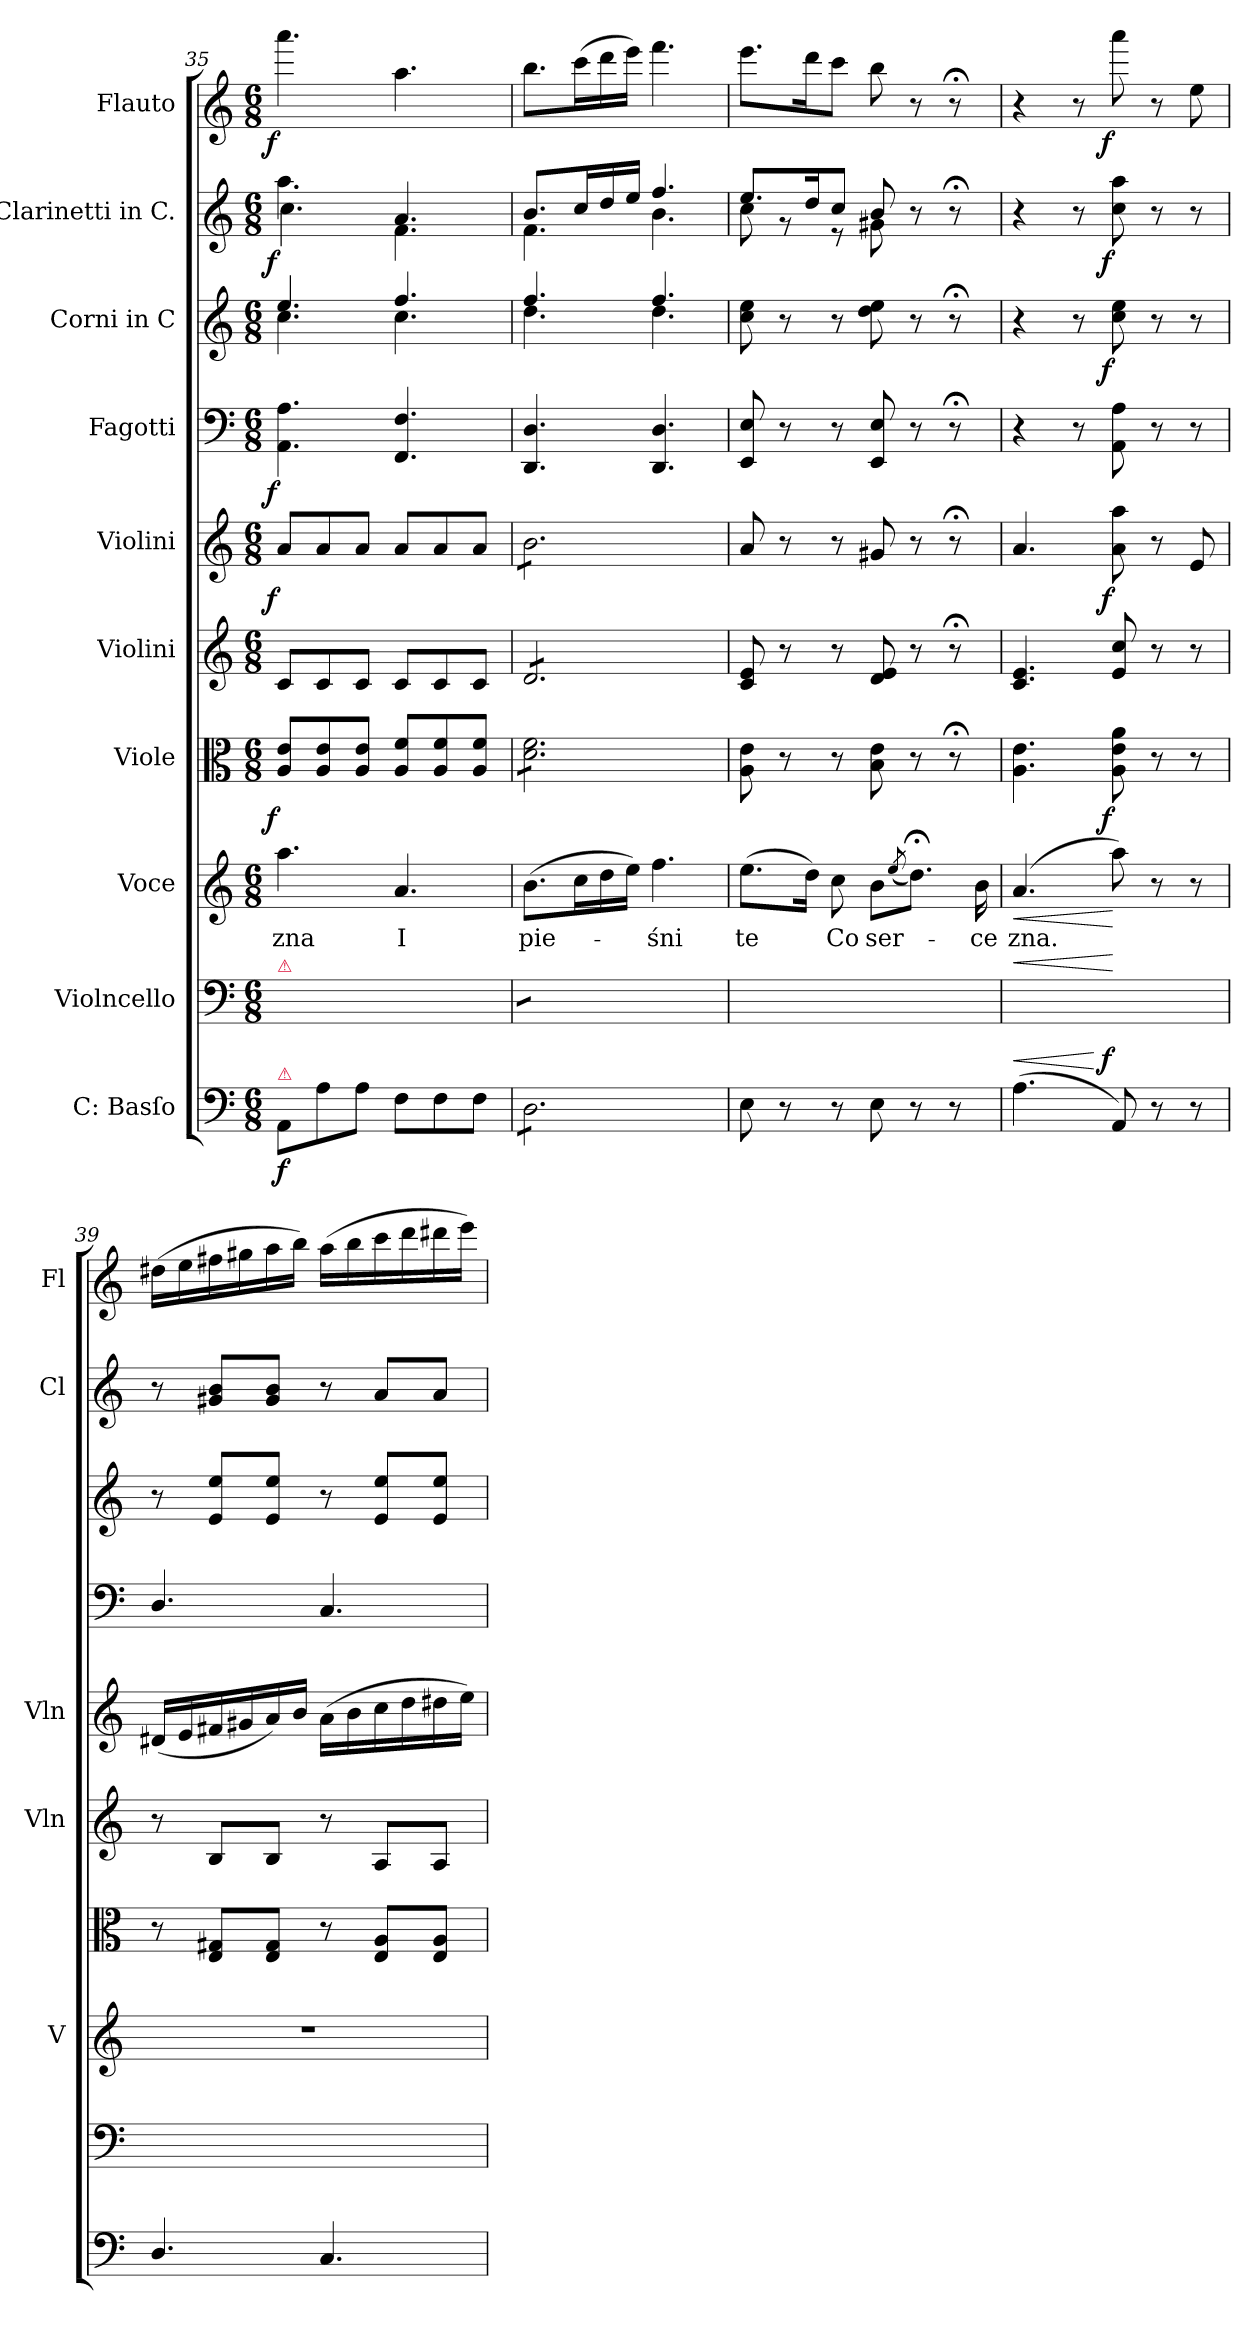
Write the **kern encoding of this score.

**kern	**dynam	**kern	**dynam	**kern	**text	**dynam	**kern	**dynam	**kern	**kern	**dynam	**kern	**dynam	**kern	**dynam	**kern	**dynam	**kern	**dynam
*part10	*part10	*part9	*part9	*part8	*part8	*part8	*part7	*part7	*part6	*part5	*part5	*part4	*part4	*part3	*part3	*part2	*part2	*part1	*part1
*staff10	*staff10	*staff9	*staff9	*staff8	*staff8	*staff8	*staff7	*staff7	*staff6	*staff5	*staff5	*staff4	*staff4	*staff3	*staff3	*staff2	*staff2	*staff1	*staff1
*I"C: Basſo	*	*I"Violncello	*	*I"Voce	*	*	*I"Viole	*	*I"Violini	*I"Violini	*	*I"Fagotti	*	*I"Corni in C	*	*I"Clarinetti in C.	*	*I"Flauto	*
*	*	*	*	*I'V	*	*	*	*	*I'Vln	*I'Vln	*	*	*	*	*	*I'Cl	*	*I'Fl	*
*clefF4	*	*clefF4	*	*clefG2	*	*	*clefC3	*	*clefG2	*clefG2	*	*clefF4	*	*clefG2	*	*clefG2	*	*clefG2	*
*k[]	*	*k[]	*	*k[]	*	*	*k[]	*	*k[]	*k[]	*	*k[]	*	*k[]	*	*k[]	*	*k[]	*
*M6/8	*	*M6/8	*	*M6/8	*	*	*M6/8	*	*M6/8	*M6/8	*	*M6/8	*	*M6/8	*	*M6/8	*	*M6/8	*
=35	=35	=35	=35	=35	=35	=35	=35	=35	=35	=35	=35	=35	=35	=35	=35	=35	=35	=35	=35
*	*	*	*	*	*	*	*	*	*	*	*	*	*	*^	*	*^	*	*	*
!	!	!LO:TX:a:color=crimson:t=⚠	!	!	!	!	!	!	!	!	!	!	!	!	!	!	!	!	!	!	!
!LO:TX:a:color=crimson:t=⚠	!	!	!	!	!	!	!	!	!	!	!	!	!	!	!	!	!	!	!	!	!
!	!	!	!	!	!	!	!	!LO:DY:rj	!	!	!LO:DY:rj	!	!LO:DY:rj	!	!	!	!	!	!LO:DY:rj	!	!LO:DY:rj
8AA/L	f	8AA/Lyy	.	4.aa\	-zna	.	8A/ 8e/L	f	8c/L	8a/L	f	4.AA\ 4.A\	f	4.ee/	4.cc\	.	4.aa\	4.cc\	f	4.aaa\	f
8A\	.	8A\yy	.	.	.	.	8A/ 8e/	.	8c/	8a/	.	.	.	.	.	.	.	.	.	.	.
8A\J	.	8A\Jyy	.	.	.	.	8A/ 8e/J	.	8c/J	8a/J	.	.	.	.	.	.	.	.	.	.	.
8F\L	.	8F\Lyy	.	4.a/	I	.	8A/ 8f/L	.	8c/L	8a/L	.	4.FF/ 4.F/	.	4.ff/	4.cc\	.	4.a/	4.f\	.	4.aa\	.
8F\	.	8F\yy	.	.	.	.	8A/ 8f/	.	8c/	8a/	.	.	.	.	.	.	.	.	.	.	.
8F\J	.	8F\Jyy	.	.	.	.	8A/ 8f/J	.	8c/J	8a/J	.	.	.	.	.	.	.	.	.	.	.
=36	=36	=36	=36	=36	=36	=36	=36	=36	=36	=36	=36	=36	=36	=36	=36	=36	=36	=36	=36	=36	=36
*tremolo	*	*	*	*	*	*	*	*	*	*	*	*	*	*	*	*	*	*	*	*	*
*	*	*tremolo	*	*	*	*	*	*	*	*	*	*	*	*	*	*	*	*	*	*	*
*	*	*	*	*	*	*	*tremolo	*	*	*	*	*	*	*	*	*	*	*	*	*	*
*	*	*	*	*	*	*	*	*	*tremolo	*	*	*	*	*	*	*	*	*	*	*	*
*	*	*	*	*	*	*	*	*	*	*tremolo	*	*	*	*	*	*	*	*	*	*	*
8D\L	.	8D\yyL	.	(8.b\L	pie-	.	8d\ 8f\L	.	8d/L	8b\L	.	4.DD/ 4.D/	.	4.ff/	4.dd\	.	8.b/L	4.f\	.	8.bb\L	.
8D\	.	8D\yy	.	.	.	.	8d\ 8f\	.	8d/	8b\	.	.	.	.	.	.	.	.	.	.	.
.	.	.	.	16cc\L	.	.	.	.	.	.	.	.	.	.	.	.	16cc/L	.	.	(16ccc\L	.
8D\	.	8D\yy	.	16dd\	.	.	8d\ 8f\	.	8d/	8b\	.	.	.	.	.	.	16dd/	.	.	16ddd\	.
.	.	.	.	16ee\JJ)	.	.	.	.	.	.	.	.	.	.	.	.	16ee/JJ	.	.	16eee\JJ)	.
8D\	.	8D\yy	.	4.ff\	-śni	.	8d\ 8f\	.	8d/	8b\	.	4.DD/ 4.D/	.	4.ff/	4.dd\	.	4.ff/	4.b\	.	4.fff\	.
8D\	.	8D\yy	.	.	.	.	8d\ 8f\	.	8d/	8b\	.	.	.	.	.	.	.	.	.	.	.
8D\J	.	8D\yyJ	.	.	.	.	8d\ 8f\J	.	8d/J	8b\J	.	.	.	.	.	.	.	.	.	.	.
*	*	*	*	*	*	*	*	*	*	*Xtremolo	*	*	*	*	*	*	*	*	*	*	*
*	*	*	*	*	*	*	*	*	*Xtremolo	*	*	*	*	*	*	*	*	*	*	*	*
*	*	*	*	*	*	*	*Xtremolo	*	*	*	*	*	*	*	*	*	*	*	*	*	*
*	*	*Xtremolo	*	*	*	*	*	*	*	*	*	*	*	*	*	*	*	*	*	*	*
*Xtremolo	*	*	*	*	*	*	*	*	*	*	*	*	*	*	*	*	*	*	*	*	*
*	*	*	*	*	*	*	*	*	*	*	*	*	*	*v	*v	*	*	*	*	*	*
=37	=37	=37	=37	=37	=37	=37	=37	=37	=37	=37	=37	=37	=37	=37	=37	=37	=37	=37	=37	=37
8E\	.	8E\yy	.	(8.ee\L	te	.	8A\ 8e\	.	8c/ 8e/	8a/	.	8EE/ 8E/	.	8cc\ 8ee\	.	8.ee/L	8cc\	.	8.eee\L	.
8r	.	8ryy	.	.	.	.	8r	.	8r	8r	.	8r	.	8r	.	.	8r	.	.	.
.	.	.	.	16dd\Jk)	.	.	.	.	.	.	.	.	.	.	.	16dd/K	.	.	16ddd\K	.
8r	.	8ryy	.	8cc\	Co	.	8r	.	8r	8r	.	8r	.	8r	.	8cc/J	8r	.	8ccc\J	.
8E\	.	8E\yy	.	8b\L	ser-	.	8B\ 8e\	.	8d/ 8e/	8g#X/	.	8EE/ 8E/	.	8dd\ 8ee\	.	8b/	8g#X\	.	8bb\	.
.	.	.	.	(8qee/	.	.	.	.	.	.	.	.	.	.	.	.	.	.	.	.
8r	.	8ryy	.	8.dd;<\J)	.	.	8r	.	8r	8r	.	8r	.	8r	.	8r	8ryy	.	8r	.
8r	.	8ryy	.	.	.	.	8r;<	.	8r;<	8r;<	.	8r;<	.	8r;<	.	8r;<	8ryy	.	8r;<	.
.	.	.	.	16b\	-ce	.	.	.	.	.	.	.	.	.	.	.	.	.	.	.
*	*	*	*	*	*	*	*	*	*	*	*	*	*	*	*	*v	*v	*	*	*
=38	=38	=38	=38	=38	=38	=38	=38	=38	=38	=38	=38	=38	=38	=38	=38	=38	=38	=38	=38
!	!LO:HP:a	!	!LO:HP:a	!	!	!LO:HP:b	!	!	!	!	!	!	!	!	!	!	!	!	!
(4.A\	<	(4.A\yy	<	(4.a/	zna.	<	4.A\ 4.e\	.	4.c/ 4.e/	4.a/	.	4r	.	4r	.	4r	.	4r	.
.	.	.	.	.	.	.	.	.	.	.	.	8r	.	8r	.	8r	.	8r	.
!	!LO:DY:n=1:a:rj	!	!	!	!	!	!	!LO:DY:rj	!	!	!LO:DY:rj	!	!	!	!LO:DY:rj	!	!LO:DY:rj	!	!LO:DY:rj
8AA/)	[ f	8AA/yy)	[	8aa\)	.	[	8A\ 8e\ 8a\	f	8e/ 8cc/	8a\ 8aa\	f	8AA\ 8A\	.	8cc\ 8ee\	f	8cc\ 8aa\	f	8aaa\	f
8r	.	8ryy	.	8r	.	.	8r	.	8r	8r	.	8r	.	8r	.	8r	.	8r	.
8r	.	8ryy	.	8r	.	.	8r	.	8r	8e/	.	8r	.	8r	.	8r	.	8ee\	.
=39	=39	=39	=39	=39	=39	=39	=39	=39	=39	=39	=39	=39	=39	=39	=39	=39	=39	=39	=39
4.D/	.	4.D/yy	.	2.r	.	.	8r	.	8r	(16d#X/LL	.	4.D/	.	8r	.	8r	.	(16dd#X\LL	.
.	.	.	.	.	.	.	.	.	.	16e/	.	.	.	.	.	.	.	16ee\	.
.	.	.	.	.	.	.	8E/ 8G#X/L	.	8B/L	16f#X/	.	.	.	8e/ 8ee/L	.	8g#X/ 8b/L	.	16ff#X\	.
.	.	.	.	.	.	.	.	.	.	16g#X/	.	.	.	.	.	.	.	16gg#X\	.
.	.	.	.	.	.	.	8E/ 8G#/J	.	8B/J	16a/)	.	.	.	8e/ 8ee/J	.	8g#/ 8b/J	.	16aa\	.
.	.	.	.	.	.	.	.	.	.	16b/JJ	.	.	.	.	.	.	.	16bb\JJ)	.
4.C/	.	4.C/yy	.	.	.	.	8r	.	8r	(16a\LL	.	4.C/	.	8r	.	8r	.	(16aa\LL	.
.	.	.	.	.	.	.	.	.	.	16b\	.	.	.	.	.	.	.	16bb\	.
.	.	.	.	.	.	.	8E/ 8A/L	.	8A/L	16cc\	.	.	.	8e/ 8ee/L	.	8a/L	.	16ccc\	.
.	.	.	.	.	.	.	.	.	.	16dd\	.	.	.	.	.	.	.	16ddd\	.
.	.	.	.	.	.	.	8E/ 8A/J	.	8A/J	16dd#X\	.	.	.	8e/ 8ee/J	.	8a/J	.	16ddd#X\	.
.	.	.	.	.	.	.	.	.	.	16ee\JJ)	.	.	.	.	.	.	.	16eee\JJ)	.
=	=	=	=	=	=	=	=	=	=	=	=	=	=	=	=	=	=	=	=
*-	*-	*-	*-	*-	*-	*-	*-	*-	*-	*-	*-	*-	*-	*-	*-	*-	*-	*-	*-
